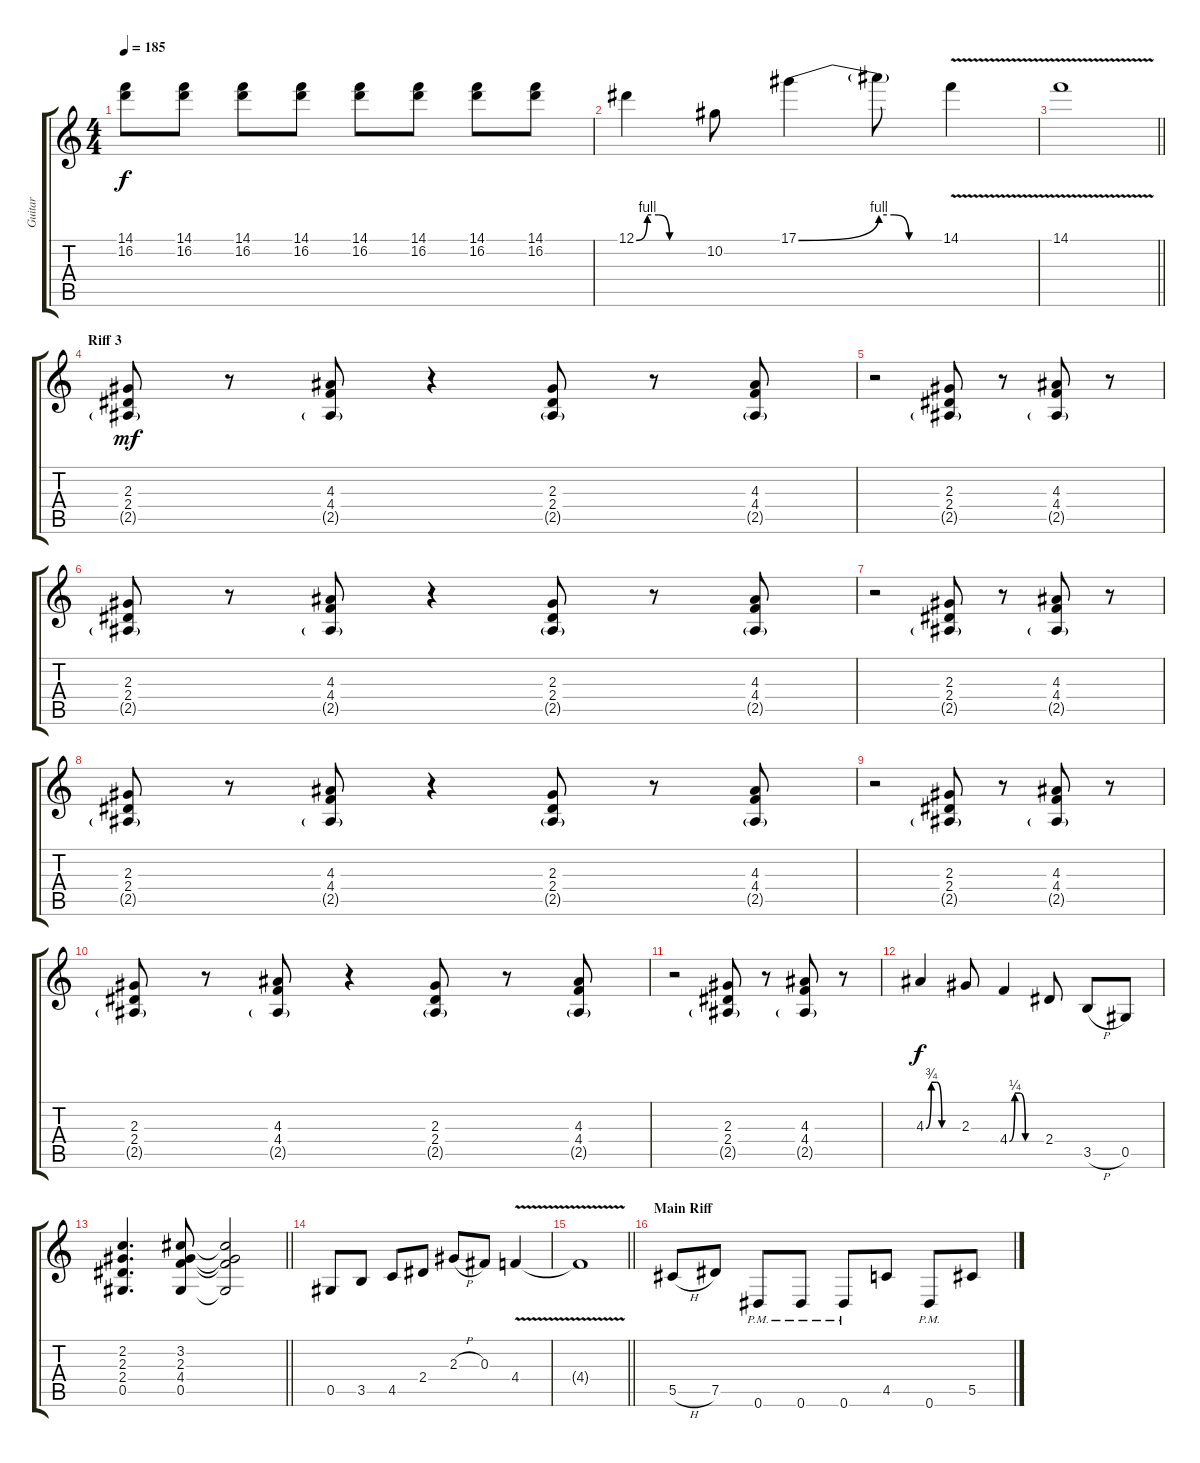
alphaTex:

\track ("Guitar" "Guitar") {instrument distortionguitar}
\staff {score tabs}
\tuning (Eb4 Bb3 Gb3 Db3 Ab2 Eb2) {hide}
\ts (4 4)
\tempo 185
\clef g2
\ks c
(14.1 16.2).8{dy f} (14.1 16.2).8 (14.1 16.2).8 (14.1 16.2).8 (14.1 16.2).8 (14.1 16.2).8 (14.1 16.2).8 (14.1 16.2).8 |
12.1{be (custom 0 0 10 4 20 4 30 0 60 0)}.4 10.2.8 17.1{be (bend 0 0 60 4)}.4 17.1{be (custom 0 4 15 4 30 0 60 0) t}.8 14.1{v}.4 |
\barLineRight lightlight
14.1{v}.1 |
\section ("" "Riff 3")
(2.3 2.4 2.5{g}).8{dy mf} r.8 (4.3 4.4 2.5{g}).8 r.4 (2.3 2.4 2.5{g}).8 r.8 (4.3 4.4 2.5{g}).8 |
r.2 (2.3 2.4 2.5{g}).8 r.8 (4.3 4.4 2.5{g}).8 r.8 |
(2.3 2.4 2.5{g}).8 r.8 (4.3 4.4 2.5{g}).8 r.4 (2.3 2.4 2.5{g}).8 r.8 (4.3 4.4 2.5{g}).8 |
r.2 (2.3 2.4 2.5{g}).8 r.8 (4.3 4.4 2.5{g}).8 r.8 |
(2.3 2.4 2.5{g}).8 r.8 (4.3 4.4 2.5{g}).8 r.4 (2.3 2.4 2.5{g}).8 r.8 (4.3 4.4 2.5{g}).8 |
r.2 (2.3 2.4 2.5{g}).8 r.8 (4.3 4.4 2.5{g}).8 r.8 |
(2.3 2.4 2.5{g}).8 r.8 (4.3 4.4 2.5{g}).8 r.4 (2.3 2.4 2.5{g}).8 r.8 (4.3 4.4 2.5{g}).8 |
r.2 (2.3 2.4 2.5{g}).8 r.8 (4.3 4.4 2.5{g}).8 r.8 |
4.3{be (custom 0 0 10 3 20 3 30 0 60 0)}.4{dy f} 2.3.8 4.4{be (custom 0 0 10 1 20 1 30 0 60 0)}.4 2.4.8 3.5{h}.8 0.5.8 |
\barLineRight lightlight
(2.2 2.3 2.4 0.5).4{d} (3.2 2.3 4.4 0.5).8 (3.2{t} 2.3{t} 4.4{t} 0.5{t}).2 |
0.5.8 3.5.8 4.5.8 2.4.8 2.3{h}.8 0.3.8 4.4{v}.4 |
\barLineRight lightlight
4.4{t}.1 |
\section ("" "Main Riff")
5.5{h}.8 7.5.8 0.6{pm}.8 0.6{pm}.8 0.6{pm}.8 4.5.8 0.6{pm}.8 5.5.8
